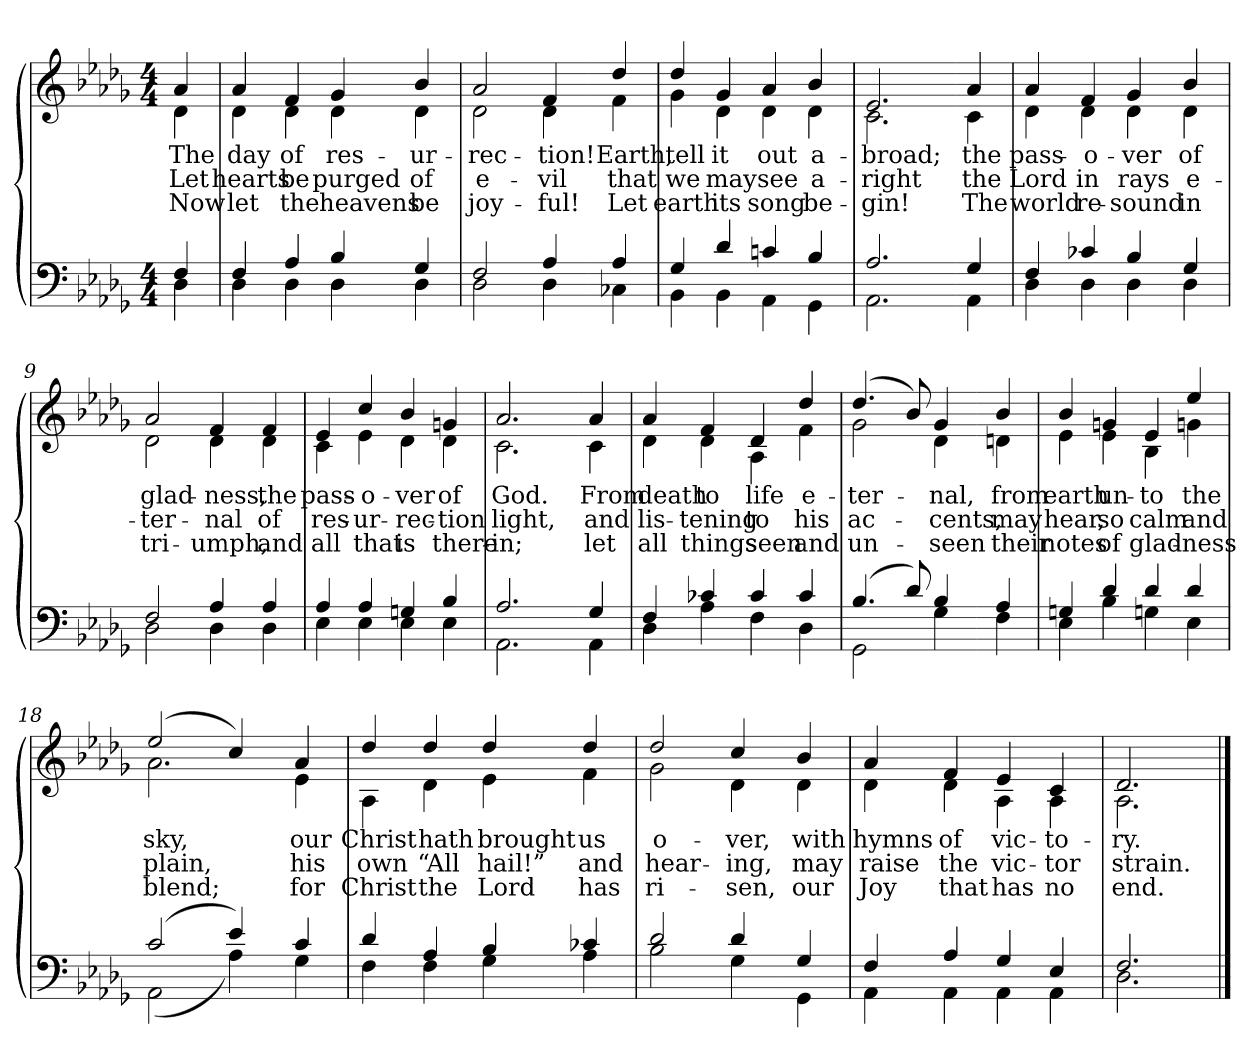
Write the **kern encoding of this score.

**kern	**kern	**text	**text	**text
*part2	*part1	*part1	*part1	*part1
*staff2	*staff1	*staff1	*staff1	*staff1
*clefF4	*clefG2	*	*	*
*k[b-e-a-d-g-]	*k[b-e-a-d-g-]	*	*	*
*M4/4	*M4/4	*	*	*
=1	=1	=1	=1	=1
*^	*	*	*	*
!	!	!LO:TX:b:i:t=Verse	!	!	!
!	!	!	!LO:LY:b	!LO:LY:b	!LO:LY:b
*	*	*^	*	*	*
4F/	4D-\	4a-/	4d-\	The	Let	Now
=2	=2	=2	=2	=2	=2	=2
!	!	!	!	!LO:LY:b	!LO:LY:b	!LO:LY:b
4F/	4D-\	4a-/	4d-\	day	hearts	let
!	!	!	!	!LO:LY:b	!LO:LY:b	!LO:LY:b
4A-/	4D-\	4f/	4d-\	of	be	the
!	!	!	!	!LO:LY:b	!LO:LY:b	!LO:LY:b
4B-/	4D-\	4g-/	4d-\	res-	purged	heavens
!	!	!	!	!LO:LY:b	!LO:LY:b	!LO:LY:b
4G-/	4D-\	4b-/	4d-\	-ur-	of	be
=3	=3	=3	=3	=3	=3	=3
!	!	!	!	!LO:LY:b	!LO:LY:b	!LO:LY:b
2F/	2D-\	2a-/	2d-\	-rec-	e-	joy-
!	!	!	!	!LO:LY:b	!LO:LY:b	!LO:LY:b
4A-/	4D-\	4f/	4d-\	-tion!	-vil	-ful!
!!LO:LB:g=z	!!
=4-	=4-	=4-	=4-	=4-	=4-	=4-
!	!	!	!	!LO:LY:b	!LO:LY:b	!LO:LY:b
4A-/	4C-X\	4dd-/	4f\	Earth,	that	Let
=5	=5	=5	=5	=5	=5	=5
!	!	!	!	!LO:LY:b	!LO:LY:b	!LO:LY:b
4G-/	4BB-\	4dd-/	4g-\	tell	we	earth
!	!	!	!	!LO:LY:b	!LO:LY:b	!LO:LY:b
4d-/	4BB-\	4g-/	4d-\	it	may	its
!	!	!	!	!LO:LY:b	!LO:LY:b	!LO:LY:b
4cni/	4AA-\	4a-/	4d-\	out	see	song
!	!	!	!	!LO:LY:b	!LO:LY:b	!LO:LY:b
4B-/	4GG-\	4b-/	4d-\	a-	a-	be-
=6	=6	=6	=6	=6	=6	=6
!	!	!	!	!LO:LY:b	!LO:LY:b	!LO:LY:b
2.A-/	2.AA-\	2.e-/	2.c\	-broad;	-right	-gin!
!!LO:LB:g=z	!!
=7-	=7-	=7-	=7-	=7-	=7-	=7-
!	!	!	!	!LO:LY:b	!LO:LY:b	!LO:LY:b
4G-/	4AA-\	4a-/	4c\	the	the	The
=8	=8	=8	=8	=8	=8	=8
!	!	!	!	!LO:LY:b	!LO:LY:b	!LO:LY:b
4F/	4D-\	4a-/	4d-\	pass-	Lord	world
!	!	!	!	!LO:LY:b	!LO:LY:b	!LO:LY:b
4c-X/	4D-\	4f/	4d-\	-o-	in	re-
!	!	!	!	!LO:LY:b	!LO:LY:b	!LO:LY:b
4B-/	4D-\	4g-/	4d-\	-ver	rays	-sound
!	!	!	!	!LO:LY:b	!LO:LY:b	!LO:LY:b
4G-/	4D-\	4b-/	4d-\	of	e-	in
=9	=9	=9	=9	=9	=9	=9
!	!	!	!	!LO:LY:b	!LO:LY:b	!LO:LY:b
2F/	2D-\	2a-/	2d-\	glad-	-ter-	tri-
!	!	!	!	!LO:LY:b	!LO:LY:b	!LO:LY:b
4A-/	4D-\	4f/	4d-\	-ness,	-nal	-umph,
!!LO:LB:g=z	!!
=10-	=10-	=10-	=10-	=10-	=10-	=10-
!	!	!	!	!LO:LY:b	!LO:LY:b	!LO:LY:b
4A-/	4D-\	4f/	4d-\	the	of	and
=11	=11	=11	=11	=11	=11	=11
!	!	!	!	!LO:LY:b	!LO:LY:b	!LO:LY:b
4A-/	4E-\	4e-/	4c\	pass-	res-	all
!	!	!	!	!LO:LY:b	!LO:LY:b	!LO:LY:b
4A-/	4E-\	4cc/	4e-\	-o-	-ur-	that
!	!	!	!	!LO:LY:b	!LO:LY:b	!LO:LY:b
4Gn/	4E-\	4b-/	4d-\	-ver	-rec-	is
!	!	!	!	!LO:LY:b	!LO:LY:b	!LO:LY:b
4B-/	4E-\	4gn/	4d-\	of	-tion	there-
=12	=12	=12	=12	=12	=12	=12
!	!	!	!	!LO:LY:b	!LO:LY:b	!LO:LY:b
2.A-/	2.AA-\	2.a-/	2.c\	God.	light,	-in;
!!LO:LB:g=z	!!
=13-	=13-	=13-	=13-	=13-	=13-	=13-
!	!	!	!	!LO:LY:b	!LO:LY:b	!LO:LY:b
4G-/	4AA-\	4a-/	4c\	From	and	let
=14	=14	=14	=14	=14	=14	=14
!	!	!	!	!LO:LY:b	!LO:LY:b	!LO:LY:b
4F/	4D-\	4a-/	4d-\	death	lis-	all
!	!	!	!	!LO:LY:b	!LO:LY:b	!LO:LY:b
4c-X/	4A-\	4f/	4d-\	to	-tening	things
!	!	!	!	!LO:LY:b	!LO:LY:b	!LO:LY:b
4c-/	4F\	4d-/	4A-\	life	to	seen
!	!	!	!	!LO:LY:b	!LO:LY:b	!LO:LY:b
4c-/	4D-\	4dd-/	4f\	e-	his	and
=15	=15	=15	=15	=15	=15	=15
!	!	!	!	!LO:LY:b	!LO:LY:b	!LO:LY:b
(>4.B-/	2GG-\	(>4.dd-/	2g-\	-ter-	ac-	un-
8d-/)	.	8b-/)	.	.	.	.
!	!	!	!	!LO:LY:b	!LO:LY:b	!LO:LY:b
4B-/	4G-\	4g-/	4d-\	-nal,	-cents,	-seen
!!LO:LB:g=z	!!
=16-	=16-	=16-	=16-	=16-	=16-	=16-
!	!	!	!	!LO:LY:b	!LO:LY:b	!LO:LY:b
4A-/	4F\	4b-/	4dn\	from	may	their
=17	=17	=17	=17	=17	=17	=17
!	!	!	!	!LO:LY:b	!LO:LY:b	!LO:LY:b
4Gn/	4E-\	4b-/	4e-\	earth	hear,	notes
!	!	!	!	!LO:LY:b	!LO:LY:b	!LO:LY:b
4d-/	4B-\	4gn/	4e-\	un-	so	of
!	!	!	!	!LO:LY:b	!LO:LY:b	!LO:LY:b
4d-/	4Gni\	4e-/	4B-\	-to	calm	glad-
!	!	!	!	!LO:LY:b	!LO:LY:b	!LO:LY:b
4d-/	4E-\	4ee-/	4gni\	the	and	-ness
=18	=18	=18	=18	=18	=18	=18
!	!	!	!	!LO:LY:b	!LO:LY:b	!LO:LY:b
(>2c/	(<2AA-\	(>2ee-/	2.a-\	sky,	plain,	blend;
4e-/)	4A-\)	4cc/)	.	.	.	.
!!LO:LB:g=z	!!
=19-	=19-	=19-	=19-	=19-	=19-	=19-
!	!	!	!	!LO:LY:b	!LO:LY:b	!LO:LY:b
4c/	4G-\	4a-/	4e-\	our	his	for
=20	=20	=20	=20	=20	=20	=20
!	!	!	!	!LO:LY:b	!LO:LY:b	!LO:LY:b
4d-/	4F\	4dd-/	4A-\	Christ	own	Christ
!	!	!	!	!LO:LY:b	!LO:LY:b	!LO:LY:b
4A-/	4F\	4dd-/	4d-\	hath	“All	the
!	!	!	!	!LO:LY:b	!LO:LY:b	!LO:LY:b
4B-/	4G-\	4dd-/	4e-\	brought	hail!”	Lord
!	!	!	!	!LO:LY:b	!LO:LY:b	!LO:LY:b
4c-X/	4A-\	4dd-/	4f\	us	and	has
=21	=21	=21	=21	=21	=21	=21
!	!	!	!	!LO:LY:b	!LO:LY:b	!LO:LY:b
2d-/	2B-\	2dd-/	2g-\	o-	hear-	ri-
!	!	!	!	!LO:LY:b	!LO:LY:b	!LO:LY:b
4d-/	4G-\	4cc/	4d-\	-ver,	-ing,	-sen,
!!LO:LB:g=z	!!
=22-	=22-	=22-	=22-	=22-	=22-	=22-
!	!	!	!	!LO:LY:b	!LO:LY:b	!LO:LY:b
4G-/	4GG-\	4b-/	4d-\	with	may	our
=23	=23	=23	=23	=23	=23	=23
!	!	!	!	!LO:LY:b	!LO:LY:b	!LO:LY:b
4F/	4AA-\	4a-/	4d-\	hymns	raise	Joy
!	!	!	!	!LO:LY:b	!LO:LY:b	!LO:LY:b
4A-/	4AA-\	4f/	4d-\	of	the	that
!	!	!	!	!LO:LY:b	!LO:LY:b	!LO:LY:b
4G-/	4AA-\	4e-/	4A-\	vic-	vic-	has
!	!	!	!	!LO:LY:b	!LO:LY:b	!LO:LY:b
4E-/	4AA-\	4c/	4A-\	-to-	-tor	no
=24	=24	=24	=24	=24	=24	=24
!	!	!	!	!LO:LY:b	!LO:LY:b	!LO:LY:b
2.F/	2.D-\	2.d-/	2.A-\	-ry.	strain.	end.
*v	*v	*	*	*	*	*
*	*v	*v	*	*	*
==	==	==	==	==
*-	*-	*-	*-	*-
